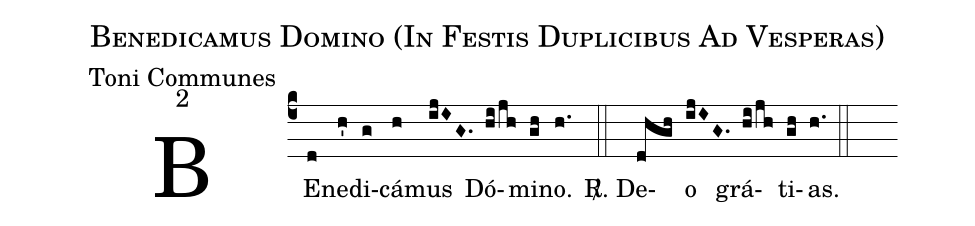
name:Benedicamus Domino (In Festis Duplicibus Ad Vesperas);
office-part:Toni Communes;
mode:2;
%%
(c4)BE(d)ne(h')di(g)cá(h)mus(ijIG.) Dó(hi/jh)mi(gh)no.(h.) (::) <sp>R/</sp>. De(dhgh)o(ijIG.) grá(hi/jh)ti(gh)as.(h.) (::)
